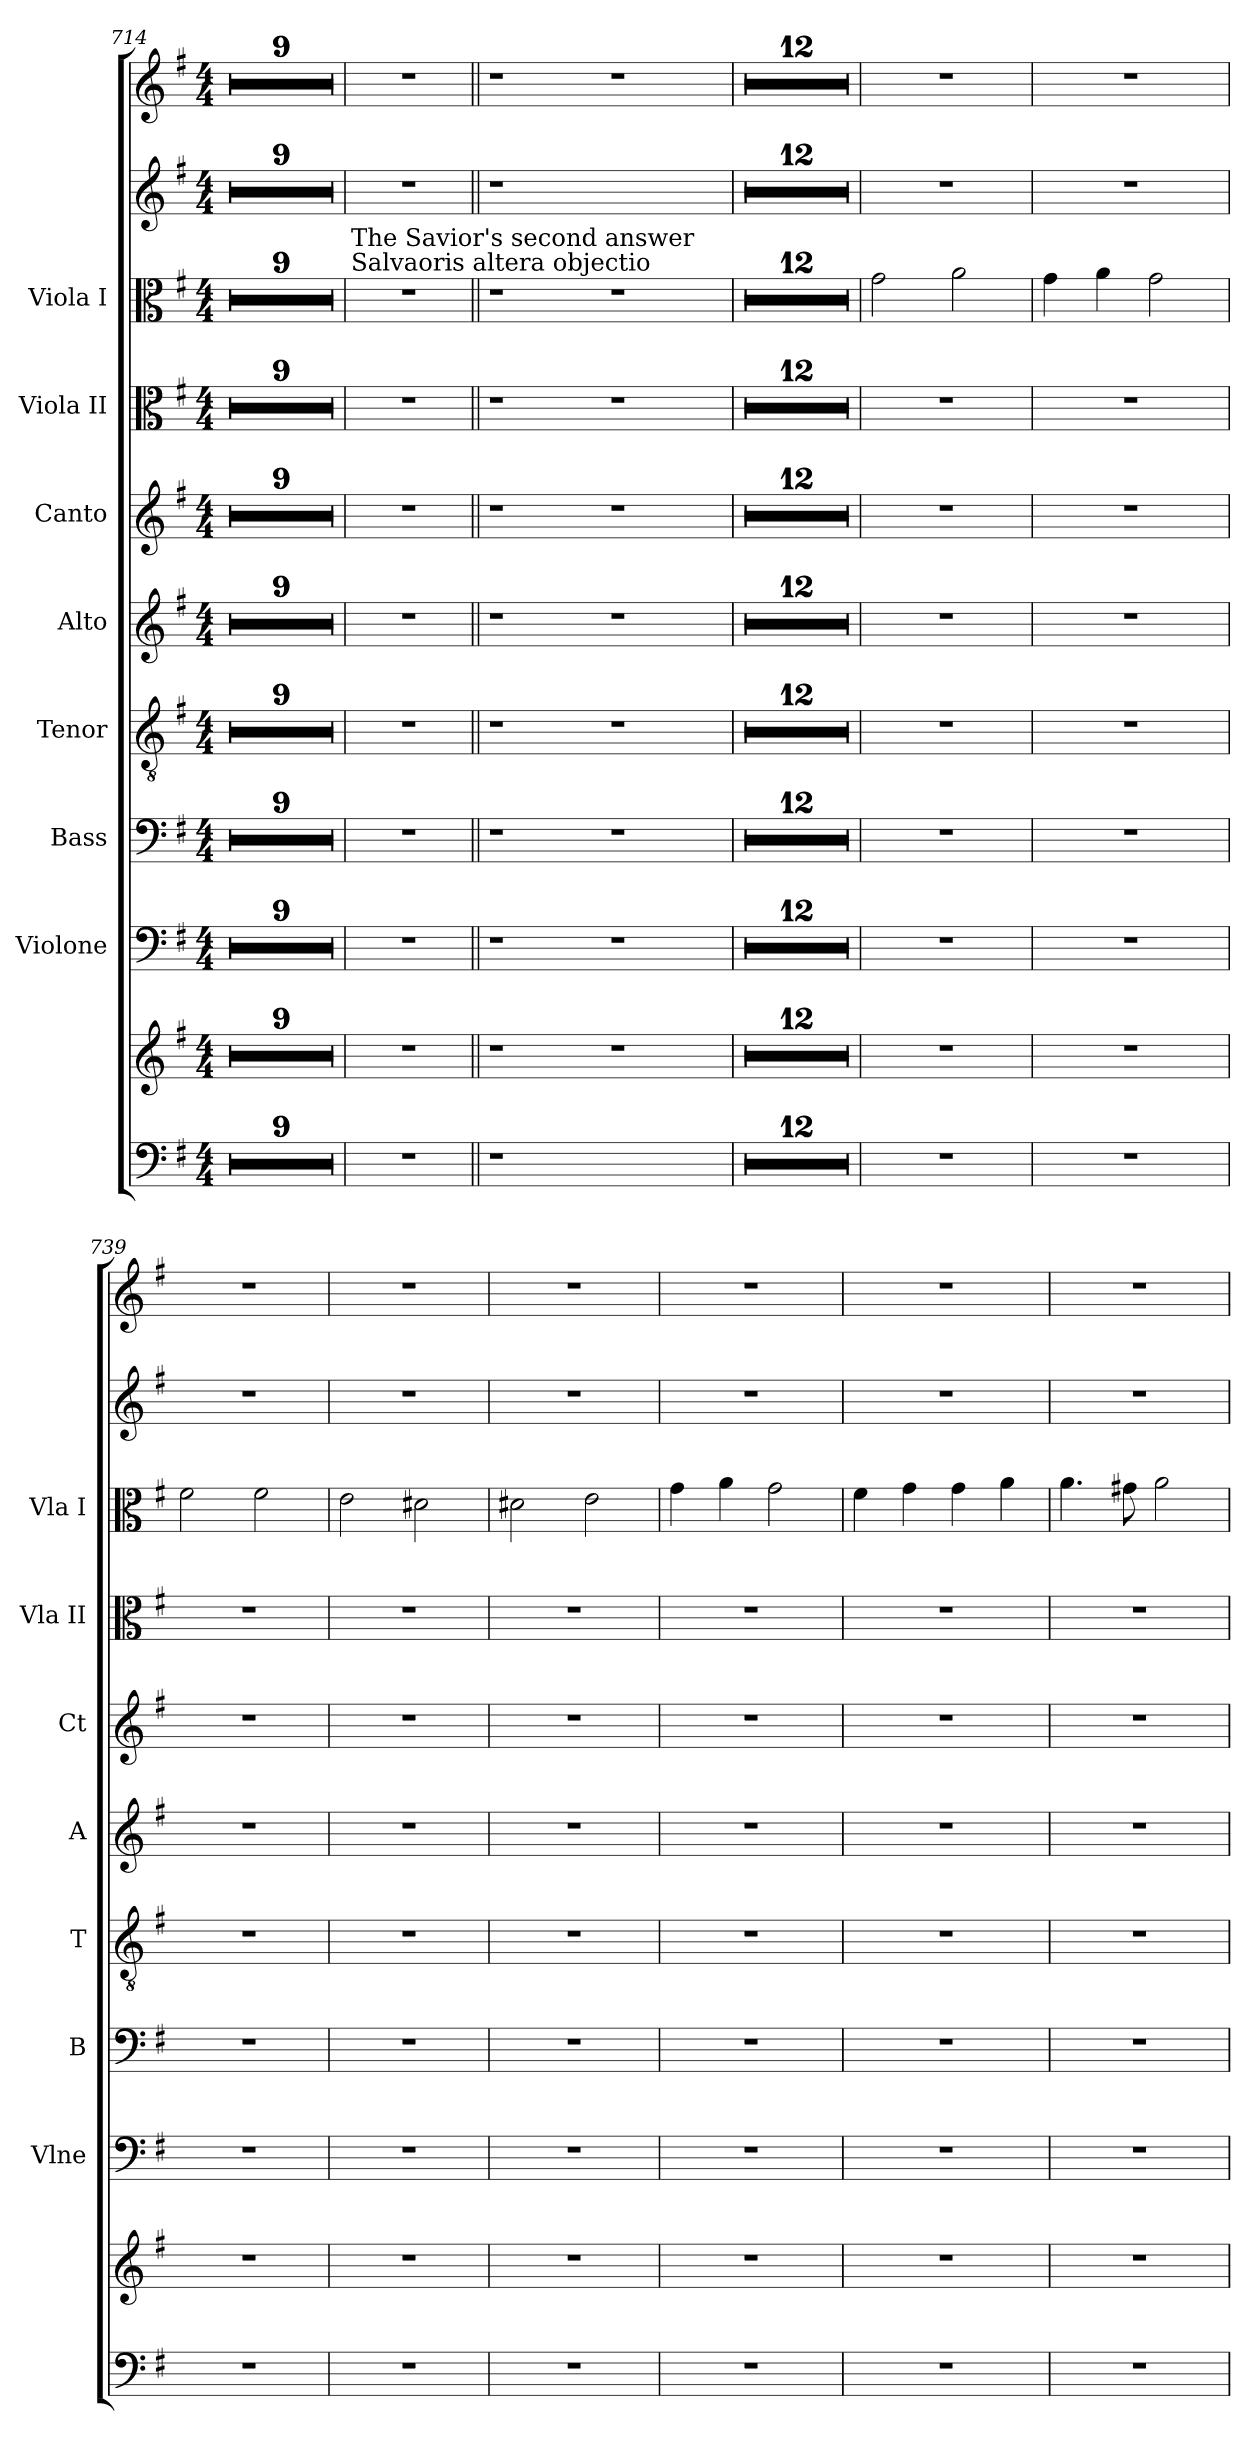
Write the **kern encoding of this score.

**kern	**kern	**kern	**kern	**kern	**kern	**kern	**kern	**kern	**kern	**kern
*part11	*part10	*part9	*part8	*part7	*part6	*part5	*part4	*part3	*part2	*part1
*staff11	*staff10	*staff9	*staff8	*staff7	*staff6	*staff5	*staff4	*staff3	*staff2	*staff1
*	*	*I"Violone	*I"Bass	*I"Tenor	*I"Alto	*I"Canto	*I"Viola II	*I"Viola I	*	*
*	*	*I'Vlne	*I'B	*I'T	*I'A	*I'Ct	*I'Vla II	*I'Vla I	*	*
*clefF4	*clefG2	*clefF4	*clefF4	*clefGv2	*clefG2	*clefG2	*clefC3	*clefC3	*clefG2	*clefG2
*k[f#]	*k[f#]	*k[f#]	*k[f#]	*k[f#]	*k[f#]	*k[f#]	*k[f#]	*k[f#]	*k[f#]	*k[f#]
*G:	*G:	*G:	*G:	*G:	*G:	*G:	*G:	*G:	*G:	*G:
*M4/4	*M4/4	*M4/4	*M4/4	*M4/4	*M4/4	*M4/4	*M4/4	*M4/4	*M4/4	*M4/4
=714	=714	=714	=714	=714	=714	=714	=714	=714	=714	=714
1r	1r	1r	1r	1r	1r	1r	1r	1r	1r	1r
=715	=715	=715	=715	=715	=715	=715	=715	=715	=715	=715
1r	1r	1r	1r	1r	1r	1r	1r	1r	1r	1r
=716	=716	=716	=716	=716	=716	=716	=716	=716	=716	=716
1r	1r	1r	1r	1r	1r	1r	1r	1r	1r	1r
=717	=717	=717	=717	=717	=717	=717	=717	=717	=717	=717
1r	1r	1r	1r	1r	1r	1r	1r	1r	1r	1r
=718	=718	=718	=718	=718	=718	=718	=718	=718	=718	=718
1r	1r	1r	1r	1r	1r	1r	1r	1r	1r	1r
=719	=719	=719	=719	=719	=719	=719	=719	=719	=719	=719
1r	1r	1r	1r	1r	1r	1r	1r	1r	1r	1r
=720	=720	=720	=720	=720	=720	=720	=720	=720	=720	=720
1r	1r	1r	1r	1r	1r	1r	1r	1r	1r	1r
=721	=721	=721	=721	=721	=721	=721	=721	=721	=721	=721
1r	1r	1r	1r	1r	1r	1r	1r	1r	1r	1r
=722	=722	=722	=722	=722	=722	=722	=722	=722	=722	=722
1r	1r	1r	1r	1r	1r	1r	1r	1r	1r	1r
=723	=723	=723	=723	=723	=723	=723	=723	=723	=723	=723
!	!	!	!	!	!	!	!	!LO:TX:a:t=Salvaoris altera objectio	!	!
!	!	!	!	!	!	!	!	!LO:TX:a:t=The Savior's second answer	!	!
1r	1r	1r	1r	1r	1r	1r	1r	1r	1r	1r
=724||	=724||	=724||	=724||	=724||	=724||	=724||	=724||	=724||	=724||	=724||
1r	1r	1r	1r	1r	1r	1r	1r	1r	1r	1r
1ryy	1r	1r	1r	1r	1r	1r	1r	1r	1ryy	1r
=725	=725	=725	=725	=725	=725	=725	=725	=725	=725	=725
1r	1r	1r	1r	1r	1r	1r	1r	1r	1r	1r
=726	=726	=726	=726	=726	=726	=726	=726	=726	=726	=726
1r	1r	1r	1r	1r	1r	1r	1r	1r	1r	1r
=727	=727	=727	=727	=727	=727	=727	=727	=727	=727	=727
1r	1r	1r	1r	1r	1r	1r	1r	1r	1r	1r
=728	=728	=728	=728	=728	=728	=728	=728	=728	=728	=728
1r	1r	1r	1r	1r	1r	1r	1r	1r	1r	1r
=729	=729	=729	=729	=729	=729	=729	=729	=729	=729	=729
1r	1r	1r	1r	1r	1r	1r	1r	1r	1r	1r
=730	=730	=730	=730	=730	=730	=730	=730	=730	=730	=730
1r	1r	1r	1r	1r	1r	1r	1r	1r	1r	1r
=731	=731	=731	=731	=731	=731	=731	=731	=731	=731	=731
1r	1r	1r	1r	1r	1r	1r	1r	1r	1r	1r
=732	=732	=732	=732	=732	=732	=732	=732	=732	=732	=732
1r	1r	1r	1r	1r	1r	1r	1r	1r	1r	1r
=733	=733	=733	=733	=733	=733	=733	=733	=733	=733	=733
1r	1r	1r	1r	1r	1r	1r	1r	1r	1r	1r
=734	=734	=734	=734	=734	=734	=734	=734	=734	=734	=734
1r	1r	1r	1r	1r	1r	1r	1r	1r	1r	1r
=735	=735	=735	=735	=735	=735	=735	=735	=735	=735	=735
1r	1r	1r	1r	1r	1r	1r	1r	1r	1r	1r
=736	=736	=736	=736	=736	=736	=736	=736	=736	=736	=736
1r	1r	1r	1r	1r	1r	1r	1r	1r	1r	1r
!!LO:PB:g=z
=737	=737	=737	=737	=737	=737	=737	=737	=737	=737	=737
1r	1r	1r	1r	1r	1r	1r	1r	2g\	1r	1r
.	.	.	.	.	.	.	.	2a\	.	.
=738	=738	=738	=738	=738	=738	=738	=738	=738	=738	=738
1r	1r	1r	1r	1r	1r	1r	1r	4g\	1r	1r
.	.	.	.	.	.	.	.	4a\	.	.
.	.	.	.	.	.	.	.	2g\	.	.
=739	=739	=739	=739	=739	=739	=739	=739	=739	=739	=739
1r	1r	1r	1r	1r	1r	1r	1r	2f#\	1r	1r
.	.	.	.	.	.	.	.	2f#\	.	.
=740	=740	=740	=740	=740	=740	=740	=740	=740	=740	=740
1r	1r	1r	1r	1r	1r	1r	1r	2e\	1r	1r
.	.	.	.	.	.	.	.	2d#X\	.	.
=741	=741	=741	=741	=741	=741	=741	=741	=741	=741	=741
1r	1r	1r	1r	1r	1r	1r	1r	2d#X\	1r	1r
.	.	.	.	.	.	.	.	2e\	.	.
=742	=742	=742	=742	=742	=742	=742	=742	=742	=742	=742
1r	1r	1r	1r	1r	1r	1r	1r	4g\	1r	1r
.	.	.	.	.	.	.	.	4a\	.	.
.	.	.	.	.	.	.	.	2g\	.	.
=743	=743	=743	=743	=743	=743	=743	=743	=743	=743	=743
1r	1r	1r	1r	1r	1r	1r	1r	4f#\	1r	1r
.	.	.	.	.	.	.	.	4g\	.	.
.	.	.	.	.	.	.	.	4g\	.	.
.	.	.	.	.	.	.	.	4a\	.	.
=744	=744	=744	=744	=744	=744	=744	=744	=744	=744	=744
1r	1r	1r	1r	1r	1r	1r	1r	4.a\	1r	1r
.	.	.	.	.	.	.	.	8g#X\	.	.
.	.	.	.	.	.	.	.	2a\	.	.
=	=	=	=	=	=	=	=	=	=	=
*-	*-	*-	*-	*-	*-	*-	*-	*-	*-	*-
